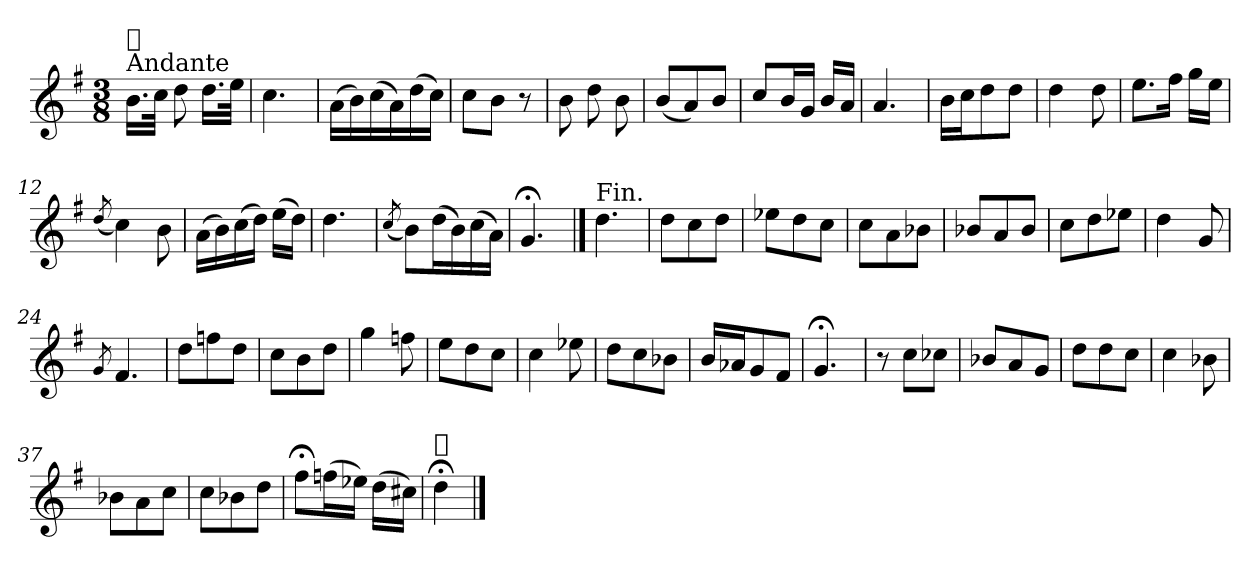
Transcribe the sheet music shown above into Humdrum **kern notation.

**kern
*part1
*staff1
*clefG2
*k[f#]
*e:
*M3/8
=1
!LO:TX:a:t=Andante
!LO:TX:a:t=𝄋
16.b\LL
32cc\JJk
8dd\
16.dd\LL
32ee\JJk
=2
4.cc\
=3
(>16a\LL
16b\)
(>16cc\
16a\)
(>16dd\
16cc\JJ)
=4
8cc\L
8b\J
8r
=5
8b\
8dd\
8b\
=6
(<8b/L
8a/)
8b/J
=7
8cc/L
16b/L
16g/JJ
16b/LL
16a/JJ
=8
4.a/
!!LO:LB:g=z
=9
16b\LL
16cc\J
8dd\
8dd\J
=10
4dd\
8dd\
=11
8.ee\L
16ff#\Jk
16gg\LL
16ee\JJ
=12
(<8qdd/
4cc\)
8b\
=13
(>16a\LL
16b\)
(>16cc\
16dd\JJ)
(>16ee\LL
16dd\JJ)
=14
4.dd\
=15
(<8qcc/
8b\L)
(>16dd\L
16b\)
(>16cc\
16a\JJ)
=16
4.g;</
==17
!LO:TX:a:t=Fin.
4.dd\
=18
8dd\L
8cc\
8dd\J
!!LO:LB:g=z
=19
8ee-X\L
8dd\
8cc\J
=20
8cc\L
8a\
8b-X\J
=21
8b-X/L
8a/
8b-/J
=22
8cc\L
8dd\
8ee-X\J
=23
4dd\
8g/
=24
8qg/
4.f#/
=25
8dd\L
8ffn\
8dd\J
=26
8cc\L
8b\
8dd\J
=27
4gg\
8ffn\
=28
8ee\L
8dd\
8cc\J
=29
4cc\
8ee-X\
!!LO:LB:g=z
=30
8dd\L
8cc\
8b-X\J
=31
16b/LL
16a-X/J
8g/
8f#/J
=32
4.g;</
=33
8r
8cc\L
8cc-X\J
=34
8b-X/L
8a/
8g/J
=35
8dd\L
8dd\
8cc\J
=36
4cc\
8b-X\
=37
8b-X\L
8a\
8cc\J
=38
8cc\L
8b-X\
8dd\J
=39
8ff#;<\L
(>16ffn\L
16ee-X\JJ)
(>16dd\LL
16cc#X\JJ)
!!LO:LB:g=z
=40
!LO:TX:a:t=𝄋
4dd;<\
==
*-
